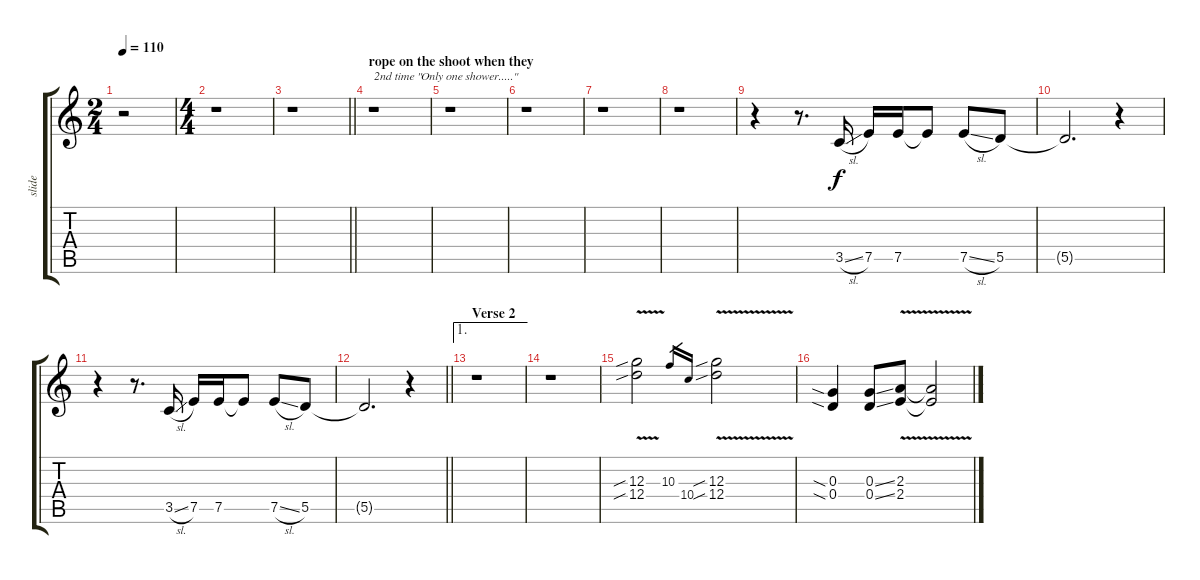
\track ("slide" "slide") {instrument overdrivenguitar}
\staff {score tabs}
\tuning (E4 B3 G3 D3 A2 E2) {hide}
\ts (2 4)
\tempo 110
\clef g2
\ks c
r.2{dy f} |
\ts (4 4)
r.1 |
\barLineRight lightlight
r.1 |
\section ("" "rope on the shoot when they")
r.1{txt "2nd time \"Only one shower.....\""} |
r.1 |
r.1 |
r.1 |
r.1 |
r.4 r.8{d} 3.5{sl}.16 7.5.16 7.5.16 7.5{t}.8 7.5{sl}.8 5.5.8 |
5.5{t}.2{d} r.4 |
r.4 r.8{d} 3.5{sl}.16 7.5.16 7.5.16 7.5{t}.8 7.5{sl}.8 5.5.8 |
\barLineRight lightlight
5.5{t}.2{d} r.4 |
\ae 1
\section ("" "Verse 2")
r.1 |
r.1 |
(12.3{v sib} 12.4{sib}).2 10.3.16{gr} 10.4.16{gr} (12.3{v sib} 12.4{sib}).2 |
(0.3{sia} 0.4{sia}).4 (0.3{ss} 0.4{ss}).8 (2.3{v} 2.4).8 (2.3{t} 2.4{t}).2
